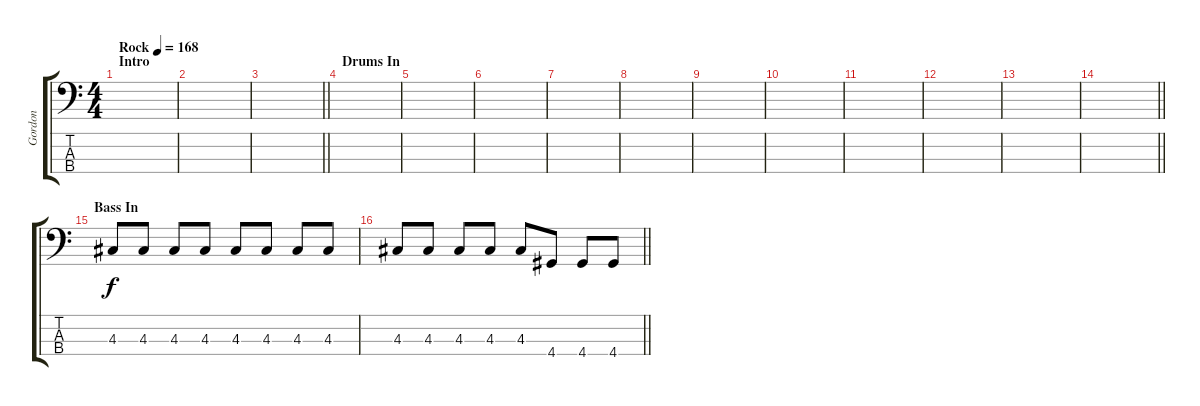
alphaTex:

\track ("Gordon" "Gordon") {instrument electricbassfinger}
\staff {score tabs}
\tuning (G2 D2 A1 E1) {hide}
\ts (4 4)
\section ("" "Intro")
\tempo (168 "Rock")
\clef f4
\ks c
|
|
\barLineRight lightlight
|
\section ("" "Drums In")
|
|
|
|
|
|
|
|
|
|
\barLineRight lightlight
|
\section ("" "Bass In")
4.3.8 4.3.8 4.3.8 4.3.8 4.3.8 4.3.8 4.3.8 4.3.8 |
\barLineRight lightlight
4.3.8 4.3.8 4.3.8 4.3.8 4.3.8 4.4.8 4.4.8 4.4.8
